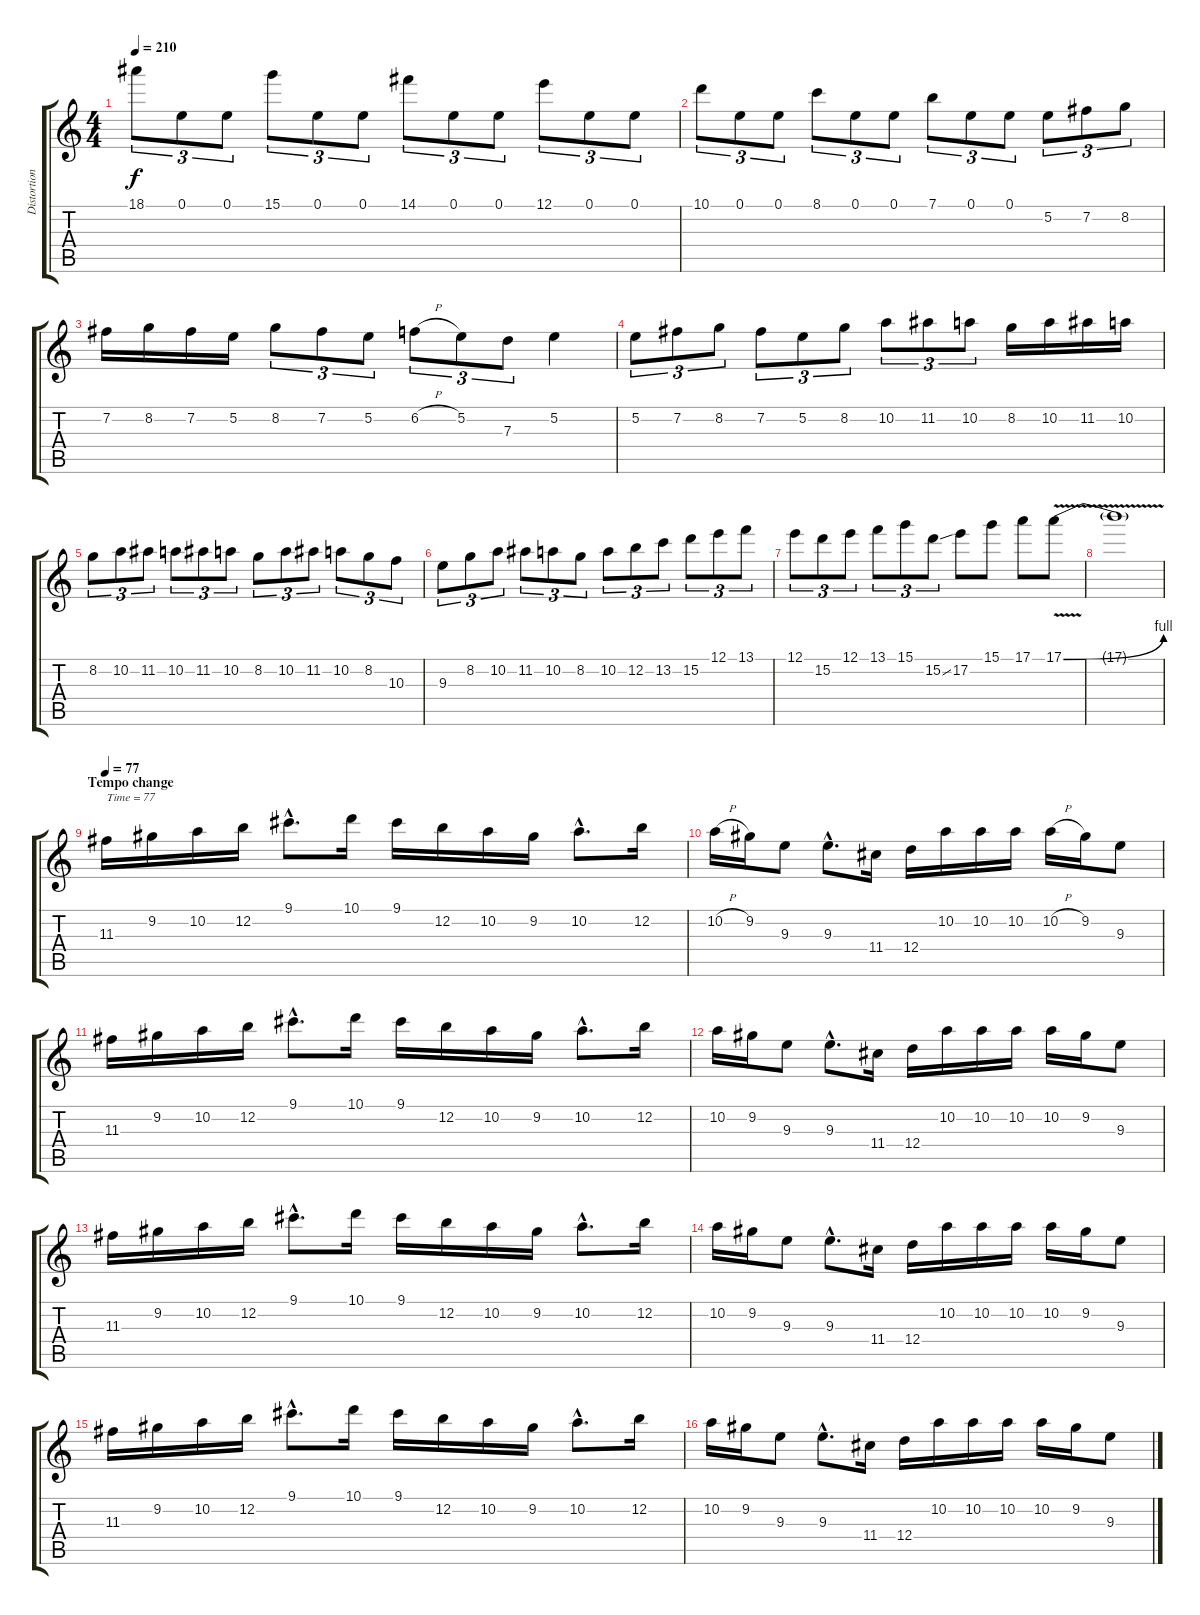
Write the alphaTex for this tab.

\track ("Distortion Guitar 1" "Distortion") {instrument distortionguitar}
\staff {score tabs}
\tuning (E4 B3 G3 D3 A2 E2) {hide}
\ts (4 4)
\tempo 210
\clef g2
\ks c
18.1.8{tu (3 2) dy f} 0.1.8{tu (3 2)} 0.1.8{tu (3 2)} 15.1.8{tu (3 2)} 0.1.8{tu (3 2)} 0.1.8{tu (3 2)} 14.1.8{tu (3 2)} 0.1.8{tu (3 2)} 0.1.8{tu (3 2)} 12.1.8{tu (3 2)} 0.1.8{tu (3 2)} 0.1.8{tu (3 2)} |
10.1.8{tu (3 2)} 0.1.8{tu (3 2)} 0.1.8{tu (3 2)} 8.1.8{tu (3 2)} 0.1.8{tu (3 2)} 0.1.8{tu (3 2)} 7.1.8{tu (3 2)} 0.1.8{tu (3 2)} 0.1.8{tu (3 2)} 5.2.8{tu (3 2)} 7.2.8{tu (3 2)} 8.2.8{tu (3 2)} |
7.2.16 8.2.16 7.2.16 5.2.16 8.2.8{tu (3 2)} 7.2.8{tu (3 2)} 5.2.8{tu (3 2)} 6.2{h}.8{tu (3 2)} 5.2.8{tu (3 2)} 7.3.8{tu (3 2)} 5.2.4 |
5.2.8{tu (3 2)} 7.2.8{tu (3 2)} 8.2.8{tu (3 2)} 7.2.8{tu (3 2)} 5.2.8{tu (3 2)} 8.2.8{tu (3 2)} 10.2.8{tu (3 2)} 11.2.8{tu (3 2)} 10.2.8{tu (3 2)} 8.2.16 10.2.16 11.2.16 10.2.16 |
8.2.8{tu (3 2)} 10.2.8{tu (3 2)} 11.2.8{tu (3 2)} 10.2.8{tu (3 2)} 11.2.8{tu (3 2)} 10.2.8{tu (3 2)} 8.2.8{tu (3 2)} 10.2.8{tu (3 2)} 11.2.8{tu (3 2)} 10.2.8{tu (3 2)} 8.2.8{tu (3 2)} 10.3.8{tu (3 2)} |
9.3.8{tu (3 2)} 8.2.8{tu (3 2)} 10.2.8{tu (3 2)} 11.2.8{tu (3 2)} 10.2.8{tu (3 2)} 8.2.8{tu (3 2)} 10.2.8{tu (3 2)} 12.2.8{tu (3 2)} 13.2.8{tu (3 2)} 15.2.8{tu (3 2)} 12.1.8{tu (3 2)} 13.1.8{tu (3 2)} |
12.1.8{tu (3 2)} 15.2.8{tu (3 2)} 12.1.8{tu (3 2)} 13.1.8{tu (3 2)} 15.1.8{tu (3 2)} 15.2{ss}.8{tu (3 2)} 17.2.8 15.1.8 17.1.8 17.1{be (bend 0 0 60 4) v}.8 |
17.1{t}.1 |
\section ("" "Tempo change")
\tempo 77
11.3.16{txt "Time = 77"} 9.2.16 10.2.16 12.2.16 9.1{hac}.8{d} 10.1.16 9.1.16 12.2.16 10.2.16 9.2.16 10.2{hac}.8{d} 12.2.16 |
10.2{h}.16 9.2.16 9.3.8 9.3{hac}.8{d} 11.4.16 12.4.16 10.2.16 10.2.16 10.2.16 10.2{h}.16 9.2.16 9.3.8 |
11.3.16 9.2.16 10.2.16 12.2.16 9.1{hac}.8{d} 10.1.16 9.1.16 12.2.16 10.2.16 9.2.16 10.2{hac}.8{d} 12.2.16 |
10.2.16 9.2.16 9.3.8 9.3{hac}.8{d} 11.4.16 12.4.16 10.2.16 10.2.16 10.2.16 10.2.16 9.2.16 9.3.8 |
11.3.16 9.2.16 10.2.16 12.2.16 9.1{hac}.8{d} 10.1.16 9.1.16 12.2.16 10.2.16 9.2.16 10.2{hac}.8{d} 12.2.16 |
10.2.16 9.2.16 9.3.8 9.3{hac}.8{d} 11.4.16 12.4.16 10.2.16 10.2.16 10.2.16 10.2.16 9.2.16 9.3.8 |
11.3.16 9.2.16 10.2.16 12.2.16 9.1{hac}.8{d} 10.1.16 9.1.16 12.2.16 10.2.16 9.2.16 10.2{hac}.8{d} 12.2.16 |
10.2.16 9.2.16 9.3.8 9.3{hac}.8{d} 11.4.16 12.4.16 10.2.16 10.2.16 10.2.16 10.2.16 9.2.16 9.3.8
